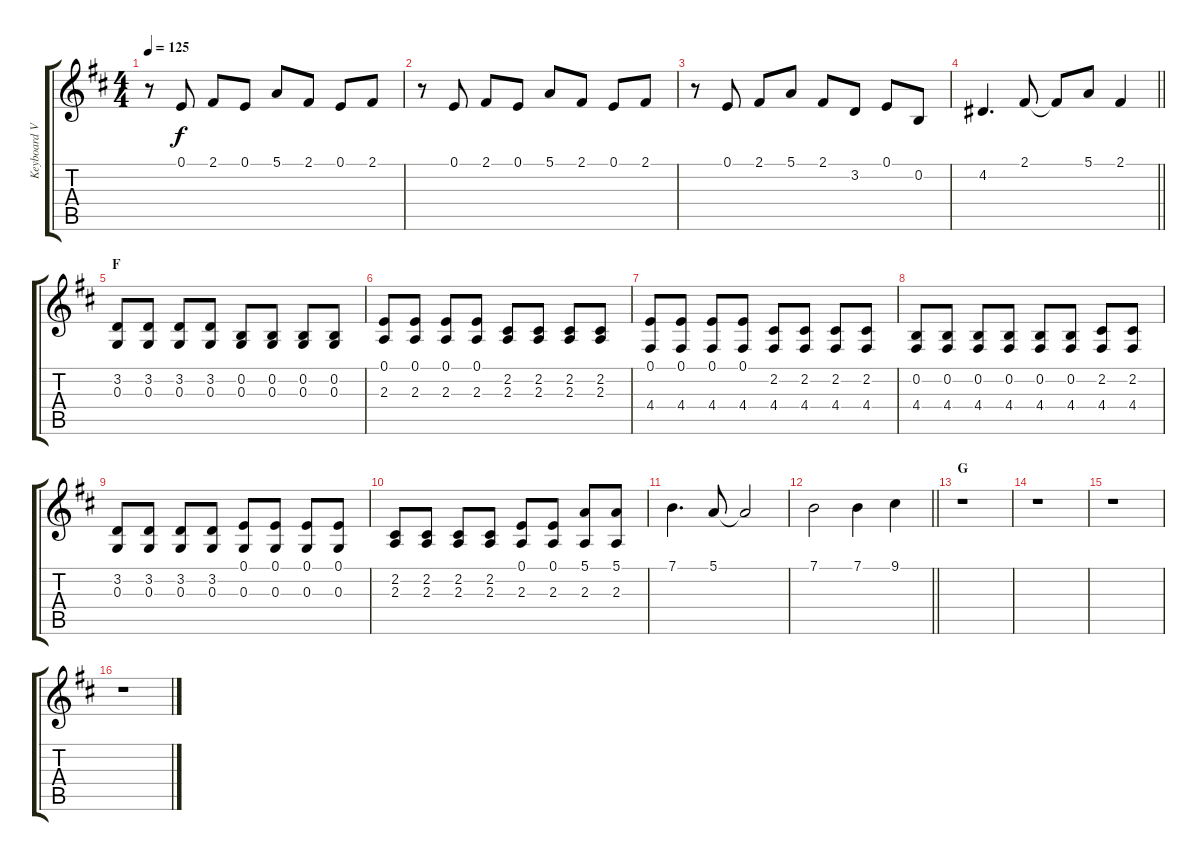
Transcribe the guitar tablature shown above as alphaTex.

\track ("Keyboard V" "Keyboard V") {instrument lead2sawtooth}
\staff {score tabs}
\tuning (E4 B3 G3 D3 A2 E2) {hide}
\ts (4 4)
\tempo 125
\clef g2
\ks d
r.8{dy f} 0.1.8 2.1.8 0.1.8 5.1.8 2.1.8 0.1.8 2.1.8 |
r.8 0.1.8 2.1.8 0.1.8 5.1.8 2.1.8 0.1.8 2.1.8 |
r.8 0.1.8 2.1.8 5.1.8 2.1.8 3.2.8 0.1.8 0.2.8 |
\barLineRight lightlight
4.2.4{d} 2.1.8 2.1{t}.8 5.1.8 2.1.4 |
\section ("" "F")
(3.2 0.3).8 (3.2 0.3).8 (3.2 0.3).8 (3.2 0.3).8 (0.2 0.3).8 (0.2 0.3).8 (0.2 0.3).8 (0.2 0.3).8 |
(0.1 2.3).8 (0.1 2.3).8 (0.1 2.3).8 (0.1 2.3).8 (2.2 2.3).8 (2.2 2.3).8 (2.2 2.3).8 (2.2 2.3).8 |
(0.1 4.4).8 (0.1 4.4).8 (0.1 4.4).8 (0.1 4.4).8 (2.2 4.4).8 (2.2 4.4).8 (2.2 4.4).8 (2.2 4.4).8 |
(0.2 4.4).8 (0.2 4.4).8 (0.2 4.4).8 (0.2 4.4).8 (0.2 4.4).8 (0.2 4.4).8 (2.2 4.4).8 (2.2 4.4).8 |
(3.2 0.3).8 (3.2 0.3).8 (3.2 0.3).8 (3.2 0.3).8 (0.1 0.3).8 (0.1 0.3).8 (0.1 0.3).8 (0.1 0.3).8 |
(2.2 2.3).8 (2.2 2.3).8 (2.2 2.3).8 (2.2 2.3).8 (0.1 2.3).8 (0.1 2.3).8 (5.1 2.3).8 (5.1 2.3).8 |
7.1.4{d} 5.1.8 5.1{t}.2 |
\barLineRight lightlight
7.1.2 7.1.4 9.1.4 |
\section ("" "G")
r.1 |
r.1 |
r.1 |
r.1
